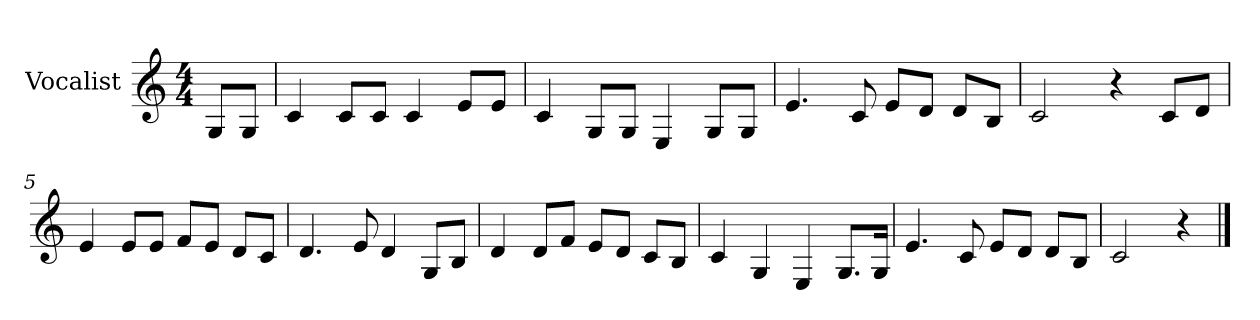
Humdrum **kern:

**kern
*part1
*staff1
*I"Vocalist
*k[]
*C:
*M4/4
=
8GL
8GJ
=1
4c
8cL
8cJ
4c
8eL
8eJ
=2
4c
8GL
8GJ
4E
8GL
8GJ
=3
4.e
8c
8eL
8dJ
8dL
8BJ
=4
2c
4r
8cL
8dJ
=5
4e
8eL
8eJ
8fL
8eJ
8dL
8cJ
=6
4.d
8e
4d
8GL
8BJ
=7
4d
8dL
8fJ
8eL
8dJ
8cL
8BJ
=8
4c
4G
4E
8.GL
16GJk
=9
4.e
8c
8eL
8dJ
8dL
8BJ
=10
2c
4r
==
*-
